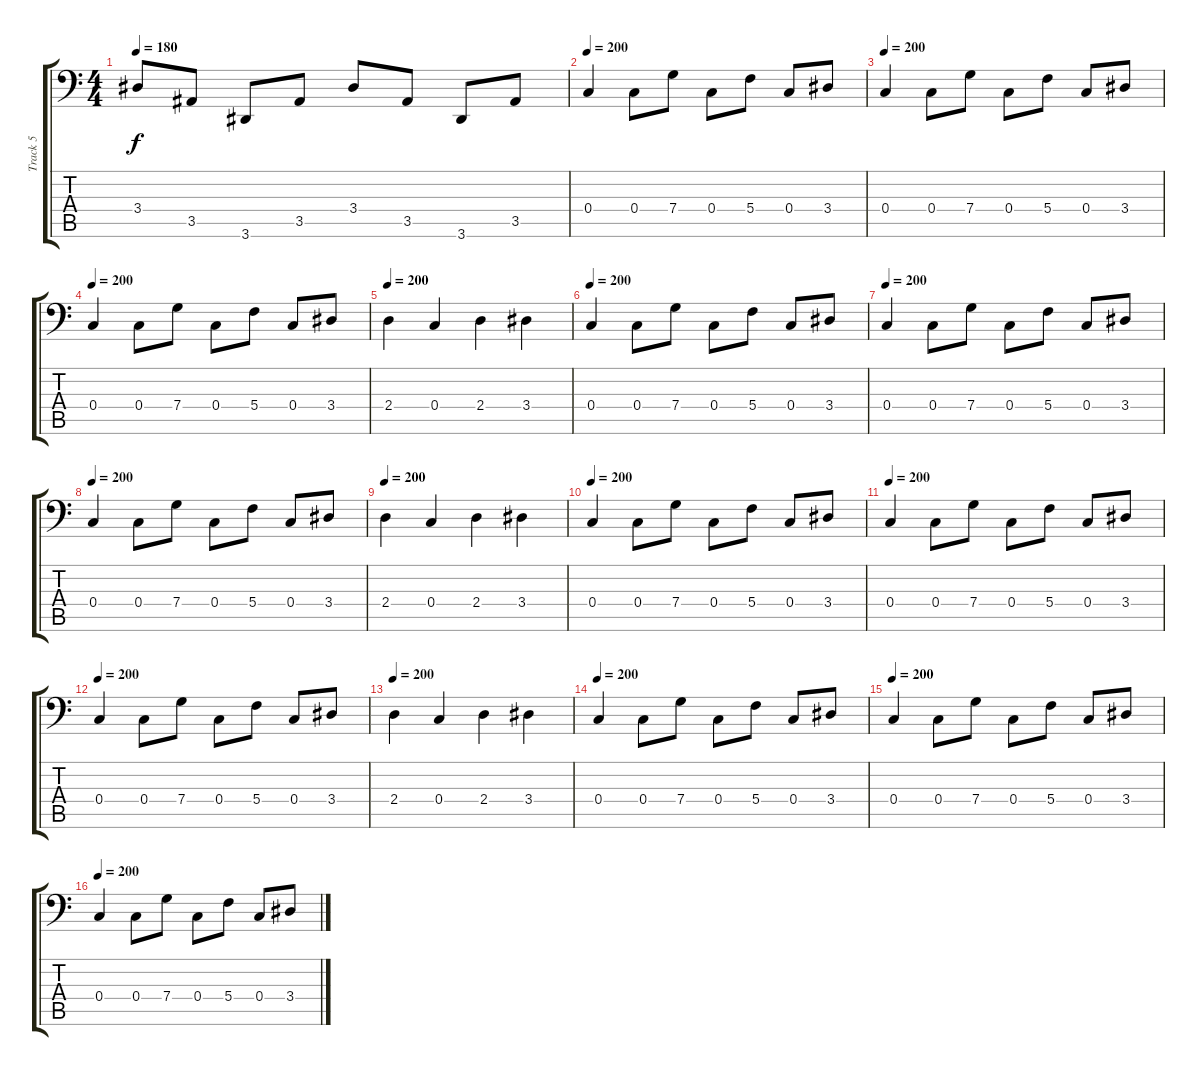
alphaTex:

\track ("Track 5" "Track 5") {instrument electricbassfinger}
\staff {score tabs}
\tuning (D3 A2 F2 C2 G1 C1) {hide}
\ts (4 4)
\tempo 180
\clef f4
\ks c
3.4.8{dy f} 3.5.8 3.6.8 3.5.8 3.4.8 3.5.8 3.6.8 3.5.8 |
\tempo 200
0.4.4 0.4.8 7.4.8 0.4.8 5.4.8 0.4.8 3.4.8 |
\tempo 200
0.4.4 0.4.8 7.4.8 0.4.8 5.4.8 0.4.8 3.4.8 |
\tempo 200
0.4.4 0.4.8 7.4.8 0.4.8 5.4.8 0.4.8 3.4.8 |
\tempo 200
2.4.4 0.4.4 2.4.4 3.4.4 |
\tempo 200
0.4.4 0.4.8 7.4.8 0.4.8 5.4.8 0.4.8 3.4.8 |
\tempo 200
0.4.4 0.4.8 7.4.8 0.4.8 5.4.8 0.4.8 3.4.8 |
\tempo 200
0.4.4 0.4.8 7.4.8 0.4.8 5.4.8 0.4.8 3.4.8 |
\tempo 200
2.4.4 0.4.4 2.4.4 3.4.4 |
\tempo 200
0.4.4 0.4.8 7.4.8 0.4.8 5.4.8 0.4.8 3.4.8 |
\tempo 200
0.4.4 0.4.8 7.4.8 0.4.8 5.4.8 0.4.8 3.4.8 |
\tempo 200
0.4.4 0.4.8 7.4.8 0.4.8 5.4.8 0.4.8 3.4.8 |
\tempo 200
2.4.4 0.4.4 2.4.4 3.4.4 |
\tempo 200
0.4.4 0.4.8 7.4.8 0.4.8 5.4.8 0.4.8 3.4.8 |
\tempo 200
0.4.4 0.4.8 7.4.8 0.4.8 5.4.8 0.4.8 3.4.8 |
\tempo 200
0.4.4 0.4.8 7.4.8 0.4.8 5.4.8 0.4.8 3.4.8
